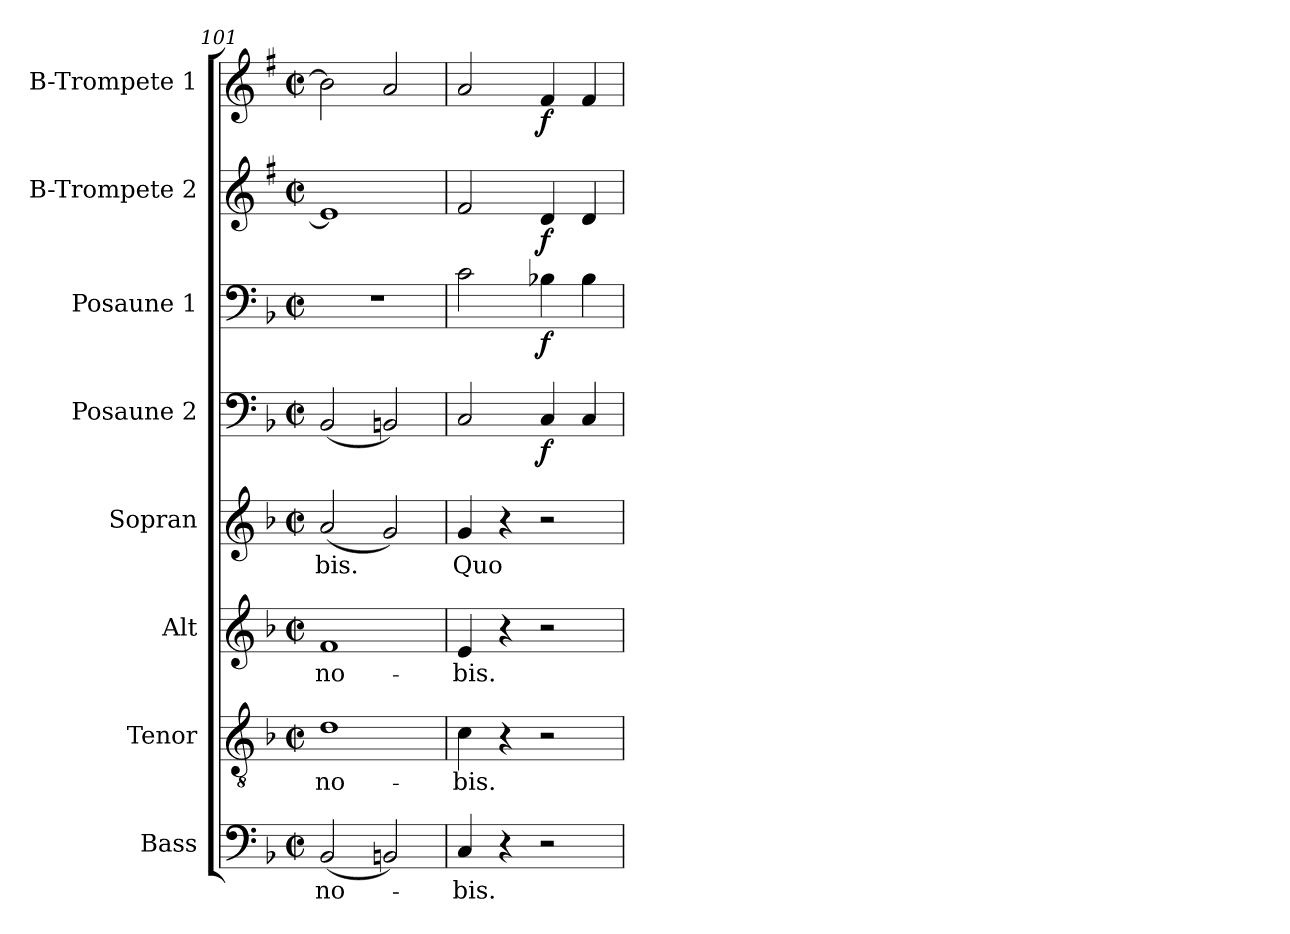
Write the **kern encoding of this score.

**kern	**text	**kern	**text	**kern	**text	**kern	**text	**kern	**dynam	**kern	**dynam	**kern	**dynam	**kern	**dynam
*part8	*part8	*part7	*part7	*part6	*part6	*part5	*part5	*part4	*part4	*part3	*part3	*part2	*part2	*part1	*part1
*staff8	*staff8	*staff7	*staff7	*staff6	*staff6	*staff5	*staff5	*staff4	*staff4	*staff3	*staff3	*staff2	*staff2	*staff1	*staff1
*I"Bass	*	*I"Tenor	*	*I"Alt	*	*I"Sopran	*	*I"Posaune 2	*	*I"Posaune 1	*	*I"B-Trompete 2	*	*I"B-Trompete 1	*
*I'B.	*	*I'T.	*	*I'A.	*	*I'S.	*	*I'Pos. 2	*	*I'Pos. 1	*	*I'B Trp. 2	*	*I'B Trp. 1	*
*clefF4	*	*clefGv2	*	*clefG2	*	*clefG2	*	*clefF4	*	*clefF4	*	*clefG2	*	*clefG2	*
*	*	*	*	*	*	*	*	*	*	*	*	*ITrd1c2	*	*ITrd1c2	*
*k[b-]	*	*k[b-]	*	*k[b-]	*	*k[b-]	*	*k[b-]	*	*k[b-]	*	*k[b-]	*	*k[b-]	*
*F:	*	*F:	*	*F:	*	*F:	*	*F:	*	*F:	*	*F:	*	*F:	*
*M2/2	*	*M2/2	*	*M2/2	*	*M2/2	*	*M2/2	*	*M2/2	*	*M2/2	*	*M2/2	*
*met(c|)	*	*met(c|)	*	*met(c|)	*	*met(c|)	*	*met(c|)	*	*met(c|)	*	*met(c|)	*	*met(c|)	*
=101	=101	=101	=101	=101	=101	=101	=101	=101	=101	=101	=101	=101	=101	=101	=101
!	!LO:LY:b	!	!LO:LY:b	!	!LO:LY:b	!	!LO:LY:b	!	!	!	!	!	!	!	!
(<2BB-/	no-	1d	no-	1f	no-	(<2a/	-bis.	(<2BB-/	.	1r	.	1d]	.	2a\]	.
2BBn/)	.	.	.	.	.	2g/)	.	2BBn/)	.	.	.	.	.	2g/	.
=102	=102	=102	=102	=102	=102	=102	=102	=102	=102	=102	=102	=102	=102	=102	=102
!	!LO:LY:b	!	!LO:LY:b	!	!LO:LY:b	!	!LO:LY:b	!	!	!	!	!	!	!	!
4C/	-bis.	4c\	-bis.	4e/	-bis.	4g/	Quo-	2C/	.	2c\	.	2e/	.	2g/	.
4r	.	4r	.	4r	.	4r	.	.	.	.	.	.	.	.	.
!	!	!	!	!	!	!	!	!	!LO:DY:b	!	!LO:DY:b	!	!LO:DY:b	!	!LO:DY:b
2r	.	2r	.	2r	.	2r	.	4C/	f	4B-X\	f	4c/	f	4e/	f
.	.	.	.	.	.	.	.	4C/	.	4B-\	.	4c/	.	4e/	.
=	=	=	=	=	=	=	=	=	=	=	=	=	=	=	=
*-	*-	*-	*-	*-	*-	*-	*-	*-	*-	*-	*-	*-	*-	*-	*-
